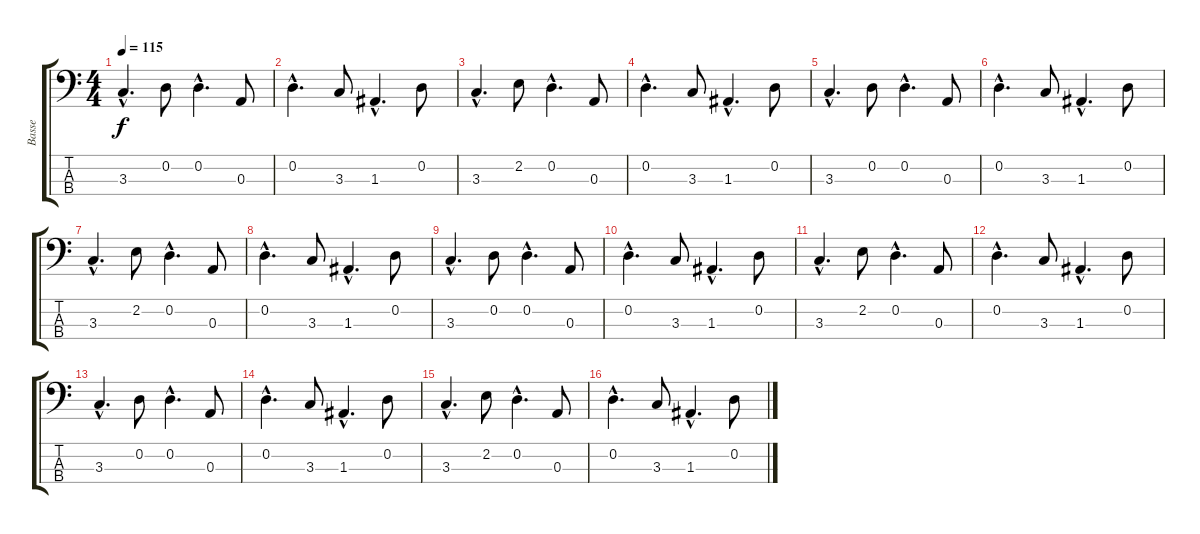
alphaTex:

\track ("Basse" "Basse") {instrument fretlessbass}
\staff {score tabs}
\tuning (G2 D2 A1 E1) {hide}
\ts (4 4)
\tempo 115
\clef f4
\ks c
3.3{hac}.4{d dy f} 0.2.8 0.2{hac}.4{d} 0.3.8 |
0.2{hac}.4{d} 3.3.8 1.3{hac}.4{d} 0.2.8 |
3.3{hac}.4{d} 2.2.8 0.2{hac}.4{d} 0.3.8 |
0.2{hac}.4{d} 3.3.8 1.3{hac}.4{d} 0.2.8 |
3.3{hac}.4{d} 0.2.8 0.2{hac}.4{d} 0.3.8 |
0.2{hac}.4{d} 3.3.8 1.3{hac}.4{d} 0.2.8 |
3.3{hac}.4{d} 2.2.8 0.2{hac}.4{d} 0.3.8 |
0.2{hac}.4{d} 3.3.8 1.3{hac}.4{d} 0.2.8 |
3.3{hac}.4{d} 0.2.8 0.2{hac}.4{d} 0.3.8 |
0.2{hac}.4{d} 3.3.8 1.3{hac}.4{d} 0.2.8 |
3.3{hac}.4{d} 2.2.8 0.2{hac}.4{d} 0.3.8 |
0.2{hac}.4{d} 3.3.8 1.3{hac}.4{d} 0.2.8 |
3.3{hac}.4{d} 0.2.8 0.2{hac}.4{d} 0.3.8 |
0.2{hac}.4{d} 3.3.8 1.3{hac}.4{d} 0.2.8 |
3.3{hac}.4{d} 2.2.8 0.2{hac}.4{d} 0.3.8 |
0.2{hac}.4{d} 3.3.8 1.3{hac}.4{d} 0.2.8
